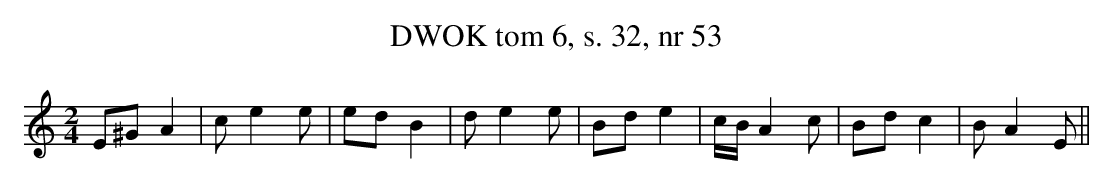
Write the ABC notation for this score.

X:1
T:DWOK tom 6, s. 32, nr 53
L:1/16
M:2/4
K:C
E2^G2 A4|c2e4e2|e2d2 B4|d2e4e2|B2d2 e4|cBA4c2|B2d2 c4|B2A4E2||
